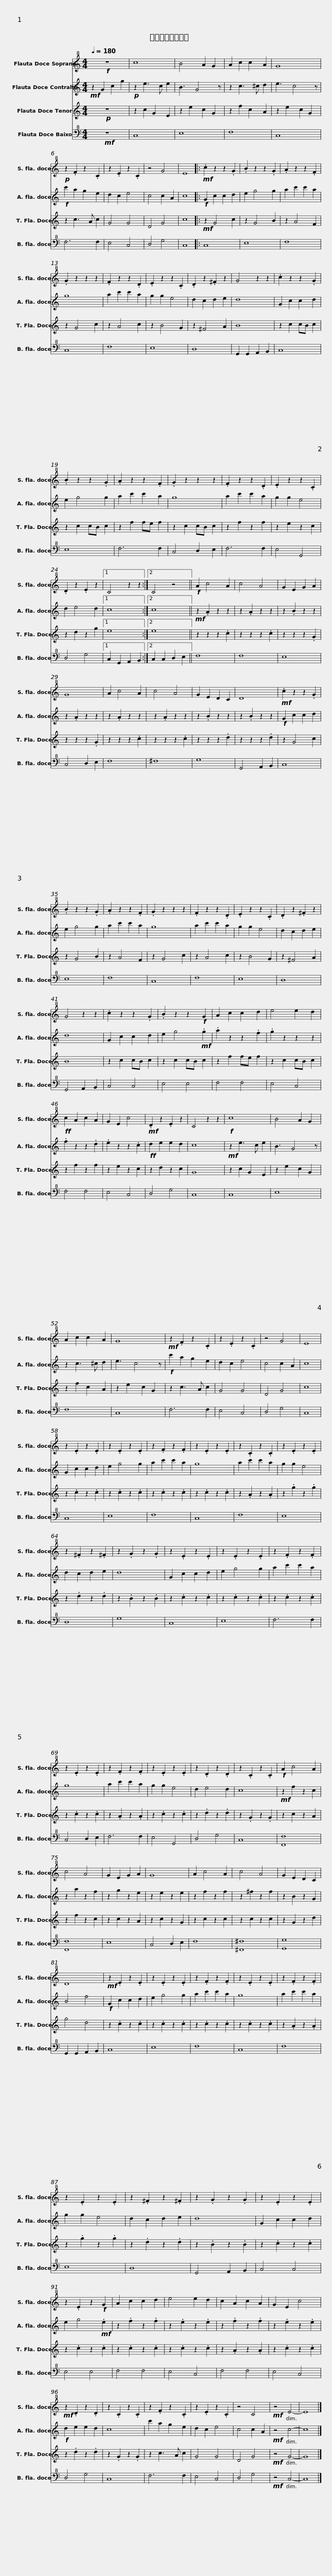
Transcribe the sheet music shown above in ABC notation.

X:1
%%score 1 2 3 4
L:1/8
Q:1/4=180
M:4/4
I:linebreak $
K:C
V:1 treble+8
V:2 treble
V:3 treble
V:4 bass+8
V:1
!f! z8 | c8 | B4 A2 G2 | A2 c2 c2 A2 | G8 | %5
!p! z2 .F2 z2 .C2 |$ z2 .E2 z2 .C2 | z4 G4 | E8 |:!mf! .c2 z2 z2 .G2 | %10
 .B2 z2 z2 .G2 | .A2 z2 z2 .F2 |$ .G2 z2 z2 z2 | .F2 z2 z2 .D2 | .E2 z2 z2 .C2 | %15
 .D2 z2 .^F2 z2 | G4 z2 z2 | .c2 z2 z2 .G2 |$ .B2 z2 z2 .G2 | .A2 z2 z2 .F2 | %20
 .G2 z2 z2 z2 | .F2 z2 z2 .D2 | .E2 z2 z2 .C2 | .D2 z2 .E2 z2 |1$ C4 z2 z2 :|2 %25
 C4 z4 ||!f! A2 c4 A2 | c4 A4 | G2 E2 G2 A2 | G8 | %30
 A2 c4 A2 |$ c4 A4 | G2 E2 D2 C2 | D8 |!mf! .c2 z2 z2 .G2 | %35
 .B2 z2 z2 .G2 | .A2 z2 z2 .F2 |$ .G2 z2 z2 z2 | .F2 z2 z2 .D2 | .E2 z2 z2 .C2 | %40
 .D2 z2 .^F2 z2 | G4 z2 z2 | .c2 z2 z2 .G2 |$ .B2 z2 z2!f! G2 | A2 c2 c2 d2 | %45
 e4 e2 d2 |!ff! c2 A2 c2 A2 | G2 E2 c4 |!mf! .D2 z2 .E2 z2 |$ C4 z2 z2 | %50
!f! c8 | B4 A2 G2 | A2 c2 c2 A2 | G8 |!mf! z2 .F2 z2 .C2 |$ %55
 z2 .E2 z2 .C2 | z4 G4 | E8 | z2 .E2 z2 .E2 | z2 .E2 z2 .E2 | %60
 z2 .F2 z2 .F2 |$ z2 .E2 z2 .E2 | z2 .C2 z2 .C2 | z2 .E2 z2 .E2 | z2 .^F2 z2 .^F2 | %65
 z2 .G2 z2 .G2 | z2 .E2 z2 .E2 |$ z2 .E2 z2 .E2 | z2 .F2 z2 .F2 | z2 .E2 z2 .E2 | %70
 z2 .F2 z2 .F2 | z2 .E2 z2 .E2 | z2 .D2 z2 .D2 |$ z2 .C2 z2 .C2 |!f! A2 c4 A2 | %75
 c4 A4 | G2 E2 G2 A2 | G8 | A2 c4 A2 |$ c4 A4 | %80
 G2 E2 D2 C2 | D8 |!mf! z2 .E2 z2 .E2 | z2 .E2 z2 .E2 | z2 .F2 z2 .F2 |$ %85
 z2 .E2 z2 .E2 | z2 .F2 z2 .F2 | z2 .E2 z2 .E2 | z2 .^F2 z2 .^F2 | z2 .G2 z2 .G2 | %90
 z2 .E2 z2 .E2 |$ z2 .E2 z2!f! G2 | A2 c2 c2 d2 | e4 e2 d2 | c2 A2 c2 A2 | %95
 G2 E2 c4 |!mf! z2 .D2 z2 .D2 |$ z2 .C2 z2 .C2 | z2 .F2 z2 .C2 | z2 .E2 z2 .C2 | %100
 z4 C4 |!mf! z4 E4- | E8 |] %103
V:2
!mf! z2 G2 c2 g2 |!p! z2 e3 c e2 | B3 G4 z | z2 c3 ^c d2 | e3 c4 z | %5
!f! c'2 a2 g2 e2 |$ d2 c2 e4 | c4 c2 A2 | c8 |:!f! G2 c2 c2 d2 | %10
 e2 g4 g2 | a2 c'2 c'2 a2 |$ g8 | a2 c'2 c'2 a2 | g2 g2 e4 | %15
 d2 c2 d2 e2 | d8 | G2 c2 c2 d2 |$ e2 g4 g2 | a2 c'2 c'2 a2 | %20
 g8 | a2 c'2 c'2 a2 | g2 g2 e4 | d2 e4 d2 |1$ c8 :|2 %25
 c8 ||!mf! z2 .A2 z2 z2 | z2 .A2 z2 z2 | z2 .B2 z2 z2 | z2 .A2 z2 z2 | %30
 z2 .A2 z2 z2 |$ z2 .A2 z2 z2 | z2 .B2 z2 z2 | z2 .B2 z2 z2 |!f! G2 c2 c2 d2 | %35
 e2 g4 g2 | a2 c'2 c'2 a2 |$ g8 | a2 c'2 c'2 a2 | g2 g2 e4 | %40
 d2 c2 d2 e2 | d8 | G2 c2 c2 d2 |$ e2 g4!mf! .g2 | .a2 z2 z2 .f2 | %45
 .g2 z2 z2 z2 | .f2 z2 z2 .d2 | .e2 z2 z2 .c2 |!ff! d2 e2 e2 d2 |$ c8 | %50
!mf! z2 e3 c e2 | B3 G4 z | z2 c3 ^c d2 | e3 c4 z |!f! c'2 a2 g2 e2 |$ %55
 d2 c2 e4 | c4 c2 A2 | c8 | G2 c2 c2 d2 | e2 g4 g2 | %60
 a2 c'2 c'2 a2 |$ g8 | a2 c'2 c'2 a2 | g2 g2 e4 | d2 c2 d2 e2 | %65
 d8 | G2 c2 c2 d2 |$ e2 g4 g2 | a2 c'2 c'2 a2 | g8 | %70
 a2 c'2 c'2 a2 | g2 g2 e4 | d2 e4 d2 |$ c8 |!mf! z2 f2 z2 c2 | %75
 z2 a2 z2 f2 | z2 g2 z2 e2 | z2 e2 z2 e2 | z2 f2 z2 f2 |$ z2 ^f2 z2 f2 | %80
 z2 B2 z2 G2 | B4 f4 |!f! G2 c2 c2 d2 | e2 g4 g2 | a2 c'2 c'2 a2 |$ %85
 g8 | a2 c'2 c'2 a2 | g2 g2 e4 | d2 c2 d2 e2 | d8 | %90
 G2 c2 c2 d2 |$ e2 g4!mf! .e2 | z2 .f2 z2 .f2 | z2 .e2 z2 .e2 | z2 .f2 z2 .f2 | %95
 z2 .e2 z2 .e2 |!f! d2 e2 e2 d2 |$ c8 | c'2 a2 g2 e2 | d2 c2 e4 | %100
 c4 c2 A2 |!mf! z4 c4- | c8 |] %103
V:3
!p! z8 | z2 c2 G2 E2 | z2 e2 c2 G2 | z2 f2 c2 A2 | z2 e2 c2 G2 | %5
 z2 c3 A c2 |$ G4 G4 | D4 G4 | c8 |:!mf! z2 G4 c2 | %10
 z2 G4 B2 | z2 A4 F2 |$ z2 G4 c2 | z2 A4 c2 | z2 B4 G2 | %15
 z2 ^F4 A2 | B8 | z2 c2 cB c2 |$ z2 c2 cB c2 | z2 f2 fe f2 | %20
 z2 c2 cB c2 | z2 f2 z2 f2 | z2 e2 z2 c2 | z2 d2 z2 g2 |1$ e8 :|2 %25
 e8 || z2 z2 z2 .c2 | z2 z2 z2 .c2 | z2 z2 z2 .G2 | z2 z2 z2 .G2 | %30
 z2 z2 z2 .c2 |$ z2 z2 z2 .c2 | z2 z2 z2 .d2 | z2 z2 z2 .d2 | z2 G4 c2 | %35
 z2 G4 B2 | z2 A4 F2 |$ z2 G4 c2 | z2 A4 c2 | z2 B4 G2 | %40
 z2 ^F4 A2 | B8 | z2 c2 cB c2 |$ z2 c2 cB c2 | z2 f2 fe f2 | %45
 z2 c2 cB c2 | z2 f2 z2 f2 | z2 e2 z2 c2 | z2 d2 z2 c2 |$ G8 | %50
 z2 c2 G2 E2 | z2 e2 c2 G2 | z2 f2 c2 A2 | z2 e2 c2 G2 | z2 c3 A c2 |$ %55
 G4 G4 | D4 G4 | c8 | z2 .c2 z2 .c2 | z2 .c2 z2 .c2 | %60
 z2 .c2 z2 .c2 |$ z2 .c2 z2 .c2 | z2 .A2 z2 .A2 | z2 .g2 z2 .g2 | z2 .d2 z2 .d2 | %65
 z2 .B2 z2 .B2 | z2 .c2 z2 .c2 |$ z2 .c2 z2 .c2 | z2 .c2 z2 .c2 | z2 .c2 z2 .c2 | %70
 z2 .A2 z2 .A2 | z2 .c2 z2 .c2 | z2 .d2 z2 .d2 |$ z2 .G2 z2 .G2 | z2 c2 z2 A2 | %75
 z2 f2 z2 c2 | z2 c2 z2 A2 | z2 c2 z2 G2 | z2 c2 z2 c2 |$ z2 c2 z2 c2 | %80
 z2 G2 z2 d2 | g4 d4 | z2 .c2 z2 .c2 | z2 .c2 z2 .c2 | z2 .c2 z2 .c2 |$ %85
 z2 .c2 z2 .c2 | z2 .A2 z2 .A2 | z2 .g2 z2 .g2 | z2 .d2 z2 .d2 | z2 .B2 z2 .B2 | %90
 z2 .c2 z2 .c2 |$ z2 .c2 z2 .c2 | z2 .c2 z2 .c2 | z2 .c2 z2 .c2 | z2 .A2 z2 .A2 | %95
 z2 .c2 z2 .c2 | z2 .d2 z2 .d2 |$ z2 .G2 z2 .G2 | z2 c3 A c2 | G4 G4 | %100
 D4 G4 |!mf! z4 G4- | G8 |] %103
V:4
!mf! z8 | C,8 | E,8 | F,8 | C,8 | %5
 F,6 F,2 |$ E,4 C,4 | D,4 G,4 | C,8 |: C,8 | %10
 E,8 | F,8 |$ C,8 | F,8 | E,8 | %15
 D,8 | G,,2 G,,2 A,,2 B,,2 | C,8 |$ E,8 | F,6 F,2 | %20
 C,4 D,2 E,2 | F,6 F,2 | E,4 G,,4 | D,4 G,4 |1$ C,2 G,,2 A,,2 B,,2 :|2 %25
 C,2 C,2 D,2 E,2 || F,8 | F,8 | E,8 | C,4 D,2 E,2 | %30
 F,8 |$ ^F,8 | G,8 | G,,4 A,,2 B,,2 | C,8 | %35
 E,8 | F,8 |$ C,8 | F,8 | E,8 | %40
 D,8 | G,,4 A,,2 B,,2 | C,4 C,4 |$ E,4 E,4 | F,4 F,4 | %45
 E,4 C,4 | F,4 F,4 | E,4 C,4 | D,4 G,4 |$ C,8 | %50
 C,8 | E,8 | F,8 | C,8 | F,6 F,2 |$ %55
 E,4 C,4 | D,4 G,4 | C,8 | C,8 | E,8 | %60
 F,8 |$ C,8 | F,8 | E,8 | D,8 | %65
 G,8 | C,8 |$ E,8 | F,6 F,2 | C,4 D,2 E,2 | %70
 F,6 F,2 | E,4 G,,4 | D,4 G,4 |$ C,8 | [F,,F,]8 | %75
 [F,,F,]8 | E,8 | C,4 D,2 E,2 | F,8 |$ [^F,,^F,]8 | %80
 [G,,G,]8 | G,,2 G,,2 A,,2 B,,2 | C,8 | E,8 | F,8 |$ %85
 C,8 | F,8 | E,8 | D,8 | G,,4 A,,2 B,,2 | %90
 C,4 C,4 |$ E,4 E,4 | F,4 F,4 | E,4 C,4 | F,4 F,4 | %95
 E,4 C,4 | D,4 G,4 |$ C,8 | F,6 F,2 | E,4 C,4 | %100
 D,4 G,4 |!mf! z4 C,4- | C,8 |] %103
